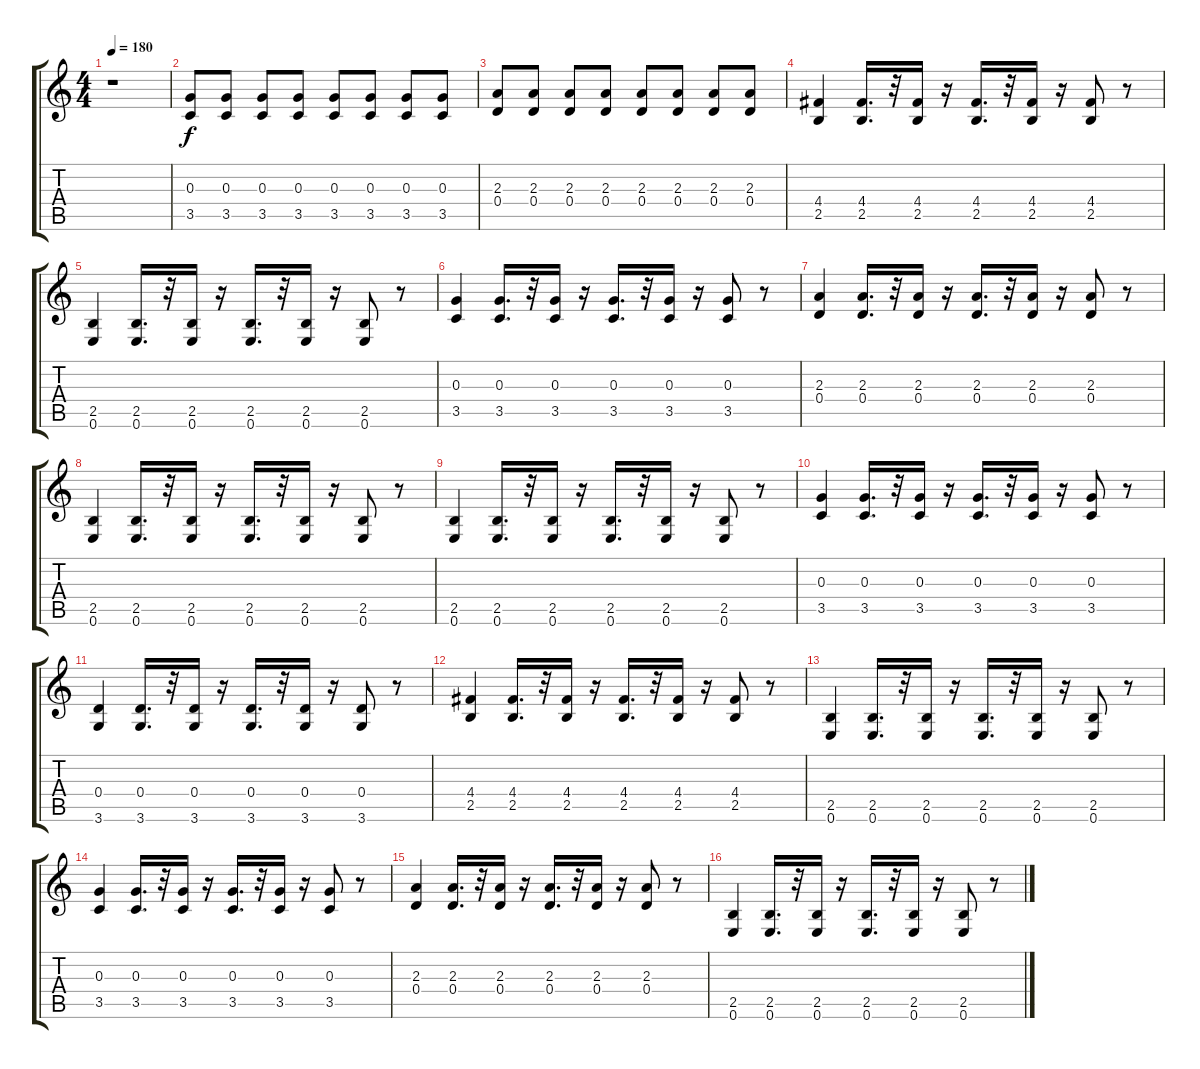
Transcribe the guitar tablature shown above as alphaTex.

\track "" {instrument distortionguitar}
\staff {score tabs}
\tuning (E4 B3 G3 D3 A2 E2) {hide}
\ts (4 4)
\tempo 180
\clef g2
\ks c
r.1{dy f} |
(0.3 3.5).8{volume 10} (0.3 3.5).8 (0.3 3.5).8 (0.3 3.5).8 (0.3 3.5).8 (0.3 3.5).8 (0.3 3.5).8 (0.3 3.5).8 |
(2.3 0.4).8 (2.3 0.4).8 (2.3 0.4).8 (2.3 0.4).8 (2.3 0.4).8 (2.3 0.4).8 (2.3 0.4).8 (2.3 0.4).8 |
(4.4 2.5).4 (4.4 2.5).16{d} r.32 (4.4 2.5).16 r.16 (4.4 2.5).16{d} r.32 (4.4 2.5).16 r.16 (4.4 2.5).8 r.8 |
(2.5 0.6).4 (2.5 0.6).16{d} r.32 (2.5 0.6).16 r.16 (2.5 0.6).16{d} r.32 (2.5 0.6).16 r.16 (2.5 0.6).8 r.8 |
(0.3 3.5).4 (0.3 3.5).16{d} r.32 (0.3 3.5).16 r.16 (0.3 3.5).16{d} r.32 (0.3 3.5).16 r.16 (0.3 3.5).8 r.8 |
(2.3 0.4).4 (2.3 0.4).16{d} r.32 (2.3 0.4).16 r.16 (2.3 0.4).16{d} r.32 (2.3 0.4).16 r.16 (2.3 0.4).8 r.8 |
(2.5 0.6).4 (2.5 0.6).16{d} r.32 (2.5 0.6).16 r.16 (2.5 0.6).16{d} r.32 (2.5 0.6).16 r.16 (2.5 0.6).8 r.8 |
(2.5 0.6).4 (2.5 0.6).16{d} r.32 (2.5 0.6).16 r.16 (2.5 0.6).16{d} r.32 (2.5 0.6).16 r.16 (2.5 0.6).8 r.8 |
(0.3 3.5).4 (0.3 3.5).16{d} r.32 (0.3 3.5).16 r.16 (0.3 3.5).16{d} r.32 (0.3 3.5).16 r.16 (0.3 3.5).8 r.8 |
(0.4 3.6).4 (0.4 3.6).16{d} r.32 (0.4 3.6).16 r.16 (0.4 3.6).16{d} r.32 (0.4 3.6).16 r.16 (0.4 3.6).8 r.8 |
(4.4 2.5).4 (4.4 2.5).16{d} r.32 (4.4 2.5).16 r.16 (4.4 2.5).16{d} r.32 (4.4 2.5).16 r.16 (4.4 2.5).8 r.8 |
(2.5 0.6).4 (2.5 0.6).16{d} r.32 (2.5 0.6).16 r.16 (2.5 0.6).16{d} r.32 (2.5 0.6).16 r.16 (2.5 0.6).8 r.8 |
(0.3 3.5).4 (0.3 3.5).16{d} r.32 (0.3 3.5).16 r.16 (0.3 3.5).16{d} r.32 (0.3 3.5).16 r.16 (0.3 3.5).8 r.8 |
(2.3 0.4).4 (2.3 0.4).16{d} r.32 (2.3 0.4).16 r.16 (2.3 0.4).16{d} r.32 (2.3 0.4).16 r.16 (2.3 0.4).8 r.8 |
(2.5 0.6).4 (2.5 0.6).16{d} r.32 (2.5 0.6).16 r.16 (2.5 0.6).16{d} r.32 (2.5 0.6).16 r.16 (2.5 0.6).8 r.8
